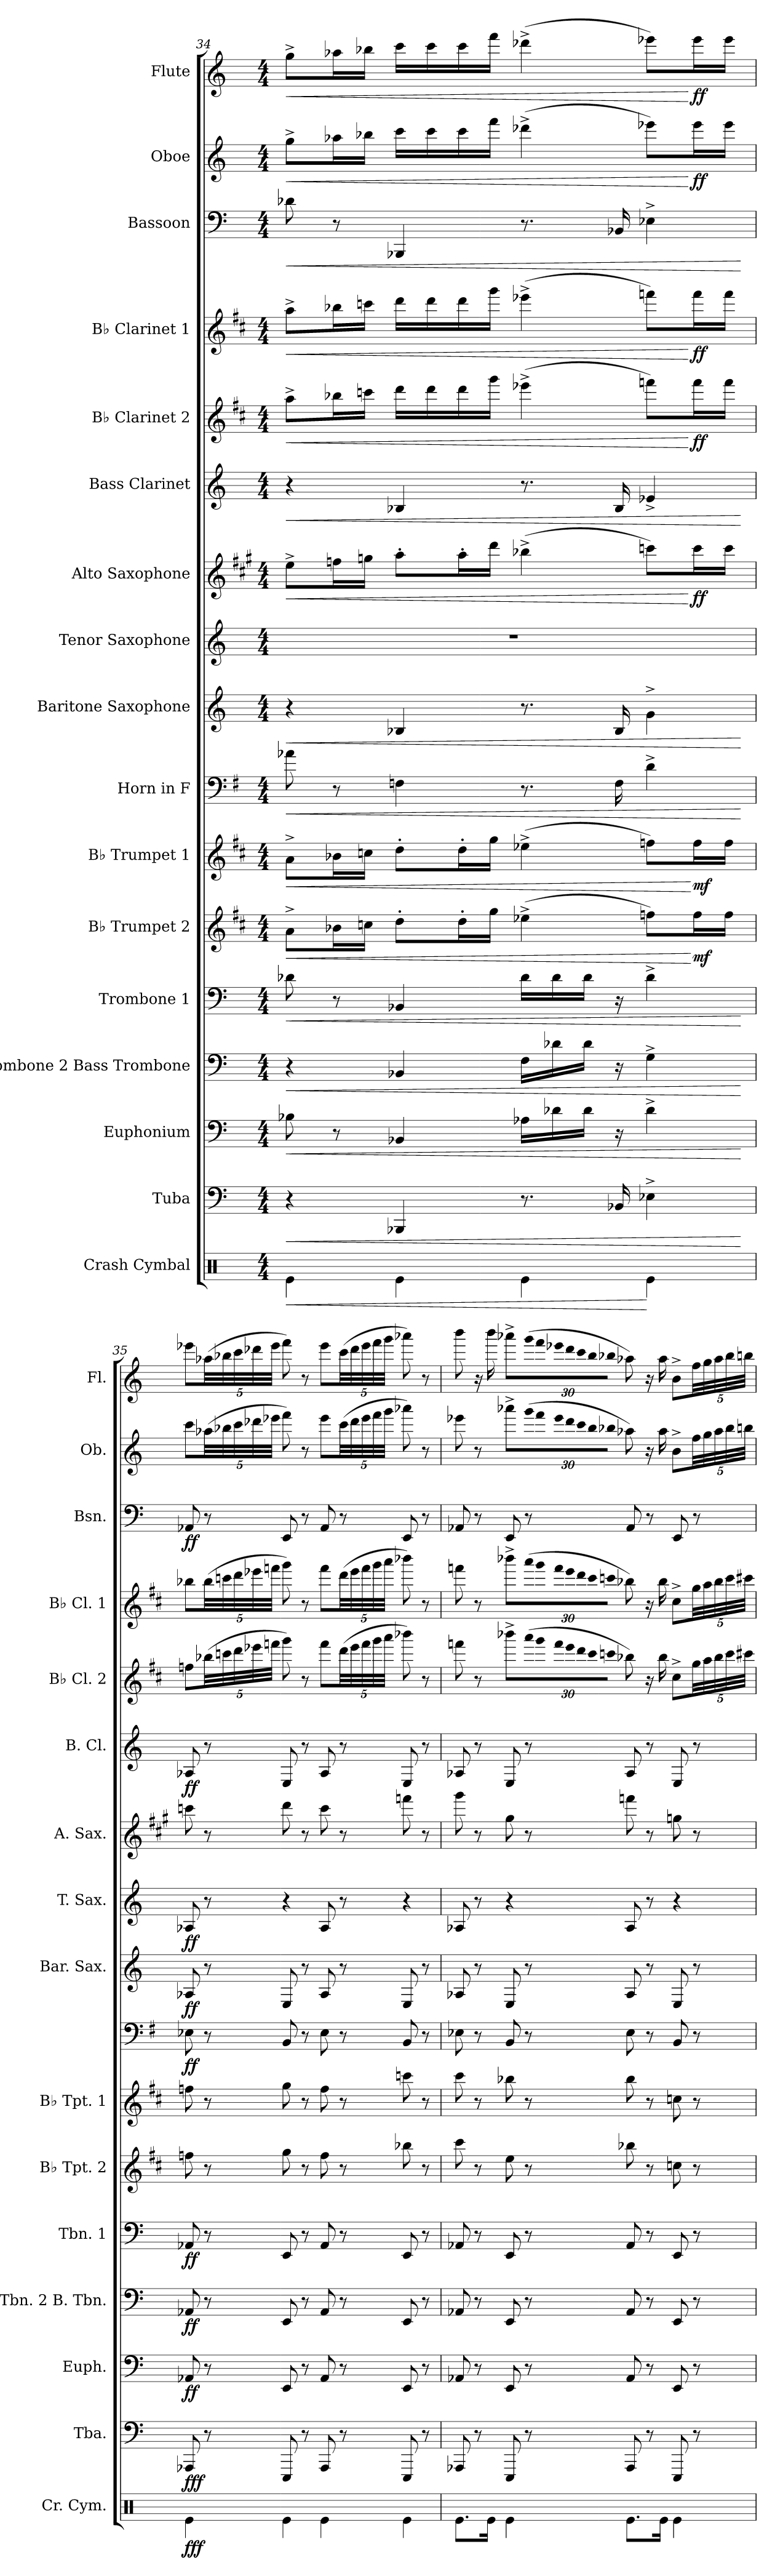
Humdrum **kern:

**kern	**dynam	**kern	**dynam	**kern	**dynam	**kern	**dynam	**kern	**dynam	**kern	**dynam	**kern	**dynam	**kern	**dynam	**kern	**dynam	**kern	**dynam	**kern	**dynam	**kern	**dynam	**kern	**dynam	**kern	**dynam	**kern	**dynam	**kern	**dynam	**kern	**dynam
*part17	*part17	*part16	*part16	*part15	*part15	*part14	*part14	*part13	*part13	*part12	*part12	*part11	*part11	*part10	*part10	*part9	*part9	*part8	*part8	*part7	*part7	*part6	*part6	*part5	*part5	*part4	*part4	*part3	*part3	*part2	*part2	*part1	*part1
*staff17	*staff17	*staff16	*staff16	*staff15	*staff15	*staff14	*staff14	*staff13	*staff13	*staff12	*staff12	*staff11	*staff11	*staff10	*staff10	*staff9	*staff9	*staff8	*staff8	*staff7	*staff7	*staff6	*staff6	*staff5	*staff5	*staff4	*staff4	*staff3	*staff3	*staff2	*staff2	*staff1	*staff1
*I"Crash Cymbal	*	*I"Tuba	*	*I"Euphonium	*	*I"Trombone 2 Bass Trombone	*	*I"Trombone 1	*	*I"B♭ Trumpet 2	*	*I"B♭ Trumpet 1	*	*I"Horn in F	*	*I"Baritone Saxophone	*	*I"Tenor Saxophone	*	*I"Alto Saxophone	*	*I"Bass Clarinet	*	*I"B♭ Clarinet 2	*	*I"B♭ Clarinet 1	*	*I"Bassoon	*	*I"Oboe	*	*I"Flute	*
*I'Cr. Cym.	*	*I'Tba.	*	*I'Euph.	*	*I'Tbn. 2 B. Tbn.	*	*I'Tbn. 1	*	*I'B♭ Tpt. 2	*	*I'B♭ Tpt. 1	*	*	*	*I'Bar. Sax.	*	*I'T. Sax.	*	*I'A. Sax.	*	*I'B. Cl.	*	*I'B♭ Cl. 2	*	*I'B♭ Cl. 1	*	*I'Bsn.	*	*I'Ob.	*	*I'Fl.	*
!!LO:PB:g=z
*clefX	*	*clefF4	*	*clefF4	*	*clefF4	*	*clefF4	*	*clefG2	*	*clefG2	*	*clefF4	*	*clefG2	*	*clefG2	*	*clefG2	*	*clefG2	*	*clefG2	*	*clefG2	*	*clefF4	*	*clefG2	*	*clefG2	*
*	*	*	*	*	*	*	*	*	*	*ITrd1c2	*	*ITrd1c2	*	*ITrd4c7	*	*ITrd12c21	*	*ITrd8c14	*	*ITrd5c9	*	*ITrd8c14	*	*ITrd1c2	*	*ITrd1c2	*	*	*	*	*	*	*
*k[]	*	*k[]	*	*k[]	*	*k[]	*	*k[]	*	*k[]	*	*k[]	*	*k[]	*	*k[]	*	*k[]	*	*k[]	*	*k[]	*	*k[]	*	*k[]	*	*k[]	*	*k[]	*	*k[]	*
*M4/4	*	*M4/4	*	*M4/4	*	*M4/4	*	*M4/4	*	*M4/4	*	*M4/4	*	*M4/4	*	*M4/4	*	*M4/4	*	*M4/4	*	*M4/4	*	*M4/4	*	*M4/4	*	*M4/4	*	*M4/4	*	*M4/4	*
=34	=34	=34	=34	=34	=34	=34	=34	=34	=34	=34	=34	=34	=34	=34	=34	=34	=34	=34	=34	=34	=34	=34	=34	=34	=34	=34	=34	=34	=34	=34	=34	=34	=34
!	!LO:HP:b	!	!LO:HP:b	!	!LO:HP:b	!	!LO:HP:b	!	!LO:HP:b	!	!LO:HP:b	!	!LO:HP:b	!	!LO:HP:b	!	!LO:HP:b	!	!	!	!LO:HP:b	!	!LO:HP:b	!	!LO:HP:b	!	!LO:HP:b	!	!LO:HP:b	!	!LO:HP:b	!	!LO:HP:b
4Re\	<	4r	<	8B-X\	<	4r	<	8d-X\	<	8g^\L	<	8g^\L	<	8d-X\	<	4r	<	1r	.	8g^\L	<	4r	<	8gg^\L	<	8gg^\L	<	8d-X\	<	8gg^\L	<	8gg^\L	<
.	.	.	.	8r	.	.	.	8r	.	16a-X\L	.	16a-X\L	.	8r	.	.	.	.	.	16a-X\L	.	.	.	16aa-X\L	.	16aa-X\L	.	8r	.	16aa-X\L	.	16aa-X\L	.
.	.	.	.	.	.	.	.	.	.	16b-X\JJ	.	16b-X\JJ	.	.	.	.	.	.	.	16b-X\JJ	.	.	.	16bb-X\JJ	.	16bb-X\JJ	.	.	.	16bb-X\JJ	.	16bb-X\JJ	.
4Re\	.	4BBB-X/	.	4BB-X/	.	4BB-X/	.	4BB-X/	.	8cc'\L	.	8cc'\L	.	4BB-X\	.	4BB-X/	.	.	.	8cc'\L	.	4BB-X/	.	16ccc\LL	.	16ccc\LL	.	4BBB-X/	.	16ccc\LL	.	16ccc\LL	.
.	.	.	.	.	.	.	.	.	.	.	.	.	.	.	.	.	.	.	.	.	.	.	.	16ccc\	.	16ccc\	.	.	.	16ccc\	.	16ccc\	.
.	.	.	.	.	.	.	.	.	.	16cc'\L	.	16cc'\L	.	.	.	.	.	.	.	16cc'\L	.	.	.	16ccc\	.	16ccc\	.	.	.	16ccc\	.	16ccc\	.
.	.	.	.	.	.	.	.	.	.	16ff\JJ	.	16ff\JJ	.	.	.	.	.	.	.	16ff\JJ	.	.	.	16fff\JJ	.	16fff\JJ	.	.	.	16fff\JJ	.	16fff\JJ	.
4Re\	.	8.r	.	16A-X\LL	.	16F\LL	.	16d-\LL	.	(>4dd-X^\	.	(>4dd-X^\	.	8.r	.	8.r	.	.	.	(>4dd-X^\	.	8.r	.	(>4ddd-X^\	.	(>4ddd-X^\	.	8.r	.	(>4ddd-X^\	.	(>4ddd-X^\	.
.	.	.	.	16d-X\	.	16d-X\	.	16d-\	.	.	.	.	.	.	.	.	.	.	.	.	.	.	.	.	.	.	.	.	.	.	.	.	.
.	.	.	.	16d-\JJ	.	16d-\JJ	.	16d-\JJ	.	.	.	.	.	.	.	.	.	.	.	.	.	.	.	.	.	.	.	.	.	.	.	.	.
.	.	16BB-X/	.	16r	.	16r	.	16r	.	.	.	.	.	16BB-\	.	16BB-/	.	.	.	.	.	16BB-/	.	.	.	.	.	16BB-X/	.	.	.	.	.
4Re\	[	4E-X^\	.	4d-^\	.	4G^\	.	4d-^\	.	8ee-X\L)	.	8ee-X\L)	.	4G^\	.	4G^\	.	.	.	8ee-X\L)	.	4E-X^/	.	8eee-X\L)	.	8eee-X\L)	.	4E-X^\	.	8eee-X\L)	.	8eee-X\L)	.
!	!	!	!	!	!	!	!	!	!	!	!LO:DY:n=1:b	!	!LO:DY:n=1:b	!	!	!	!	!	!	!	!LO:DY:n=1:b	!	!	!	!LO:DY:n=1:b	!	!LO:DY:n=1:b	!	!	!	!LO:DY:n=1:b	!	!LO:DY:n=1:b
.	.	.	.	.	.	.	.	.	.	16ee-\L	[ mf	16ee-\L	[ mf	.	.	.	.	.	.	16ee-\L	[ ff	.	.	16eee-\L	[ ff	16eee-\L	[ ff	.	.	16eee-\L	[ ff	16eee-\L	[ ff
.	.	.	.	.	.	.	.	.	.	16ee-\JJ	.	16ee-\JJ	.	.	.	.	.	.	.	16ee-\JJ	.	.	.	16eee-\JJ	.	16eee-\JJ	.	.	.	16eee-\JJ	.	16eee-\JJ	.
.	.	.	[	.	[	.	[	.	[	.	.	.	.	.	[	.	[	.	.	.	.	.	[	.	.	.	.	.	[	.	.	.	.
=35	=35	=35	=35	=35	=35	=35	=35	=35	=35	=35	=35	=35	=35	=35	=35	=35	=35	=35	=35	=35	=35	=35	=35	=35	=35	=35	=35	=35	=35	=35	=35	=35	=35
!	!LO:DY:b	!	!LO:DY:b	!	!LO:DY:b	!	!LO:DY:b	!	!LO:DY:b	!	!	!	!	!	!LO:DY:b	!	!LO:DY:b	!	!LO:DY:b	!	!	!	!LO:DY:b	!	!	!	!	!	!LO:DY:b	!	!	!	!
4Re\	fff	8AAA-X/	fff	8AA-X/	ff	8AA-X/	ff	8AA-X/	ff	8ee-X\	.	8ee-X\	.	8AA-X\	ff	8AA-X/	ff	8AA-X/	ff	8ee-X\	.	8AA-X/	ff	8ee-X\L	.	8aa-X\L	.	8AA-X/	ff	8ccc\L	.	8eee-X\L	.
*	*	*	*	*	*	*	*	*	*	*	*	*	*	*	*	*	*	*	*	*	*	*	*	*Xbrackettup	*	*Xbrackettup	*	*	*	*Xbrackettup	*	*Xbrackettup	*
.	.	8r	.	8r	.	8r	.	8r	.	8r	.	8r	.	8r	.	8r	.	8r	.	8r	.	8r	.	(>40aa-X\LL	.	(>40aa-\LL	.	8r	.	(>40aa-X\LL	.	(>40aa-X\LL	.
.	.	.	.	.	.	.	.	.	.	.	.	.	.	.	.	.	.	.	.	.	.	.	.	40bb-X\	.	40bb-X\	.	.	.	40bb-X\	.	40bb-X\	.
.	.	.	.	.	.	.	.	.	.	.	.	.	.	.	.	.	.	.	.	.	.	.	.	40ccc\	.	40ccc\	.	.	.	40ccc\	.	40ccc\	.
.	.	.	.	.	.	.	.	.	.	.	.	.	.	.	.	.	.	.	.	.	.	.	.	40ddd-X\	.	40ddd-X\	.	.	.	40ddd-X\	.	40ddd-X\	.
.	.	.	.	.	.	.	.	.	.	.	.	.	.	.	.	.	.	.	.	.	.	.	.	40eee-X\JJJ	.	40eee-X\JJJ	.	.	.	40eee-X\JJJ	.	40eee-\JJJ	.
4Re\	.	8EEE/	.	8EE/	.	8EE/	.	8EE/	.	8ff\	.	8ff\	.	8EE/	.	8EE/	.	4r	.	8ff\	.	8EE/	.	8fff\)	.	8fff\)	.	8EE/	.	8fff\)	.	8fff\)	.
.	.	8r	.	8r	.	8r	.	8r	.	8r	.	8r	.	8r	.	8r	.	.	.	8r	.	8r	.	8r	.	8r	.	8r	.	8r	.	8r	.
4Re\	.	8AAA-/	.	8AA-/	.	8AA-/	.	8AA-/	.	8ee-\	.	8ee-\	.	8AA-\	.	8AA-/	.	8AA-/	.	8ee-\	.	8AA-/	.	8eee-\L	.	8eee-\L	.	8AA-/	.	8eee-\L	.	8eee-\L	.
.	.	8r	.	8r	.	8r	.	8r	.	8r	.	8r	.	8r	.	8r	.	8r	.	8r	.	8r	.	(>40ccc\LL	.	(>40ccc\LL	.	8r	.	(>40ccc\LL	.	(>40ccc\LL	.
.	.	.	.	.	.	.	.	.	.	.	.	.	.	.	.	.	.	.	.	.	.	.	.	40ddd-\	.	40ddd-\	.	.	.	40ddd-\	.	40ddd-\	.
.	.	.	.	.	.	.	.	.	.	.	.	.	.	.	.	.	.	.	.	.	.	.	.	40eee-\	.	40eee-\	.	.	.	40eee-\	.	40eee-\	.
.	.	.	.	.	.	.	.	.	.	.	.	.	.	.	.	.	.	.	.	.	.	.	.	40fff\	.	40fff\	.	.	.	40fff\	.	40fff\	.
.	.	.	.	.	.	.	.	.	.	.	.	.	.	.	.	.	.	.	.	.	.	.	.	40ggg\JJJ	.	40ggg\JJJ	.	.	.	40ggg\JJJ	.	40ggg\JJJ	.
4Re\	.	8EEE/	.	8EE/	.	8EE/	.	8EE/	.	8aa-X\	.	8bb-X\	.	8EE/	.	8EE/	.	4r	.	8aa-X\	.	8EE/	.	8aaa-X\)	.	8aaa-X\)	.	8EE/	.	8aaa-X\)	.	8aaa-X\)	.
.	.	8r	.	8r	.	8r	.	8r	.	8r	.	8r	.	8r	.	8r	.	.	.	8r	.	8r	.	8r	.	8r	.	8r	.	8r	.	8r	.
=36	=36	=36	=36	=36	=36	=36	=36	=36	=36	=36	=36	=36	=36	=36	=36	=36	=36	=36	=36	=36	=36	=36	=36	=36	=36	=36	=36	=36	=36	=36	=36	=36	=36
8.Re\L	.	8AAA-X/	.	8AA-X/	.	8AA-X/	.	8AA-X/	.	8bb\	.	8bb\	.	8AA-X\	.	8AA-X/	.	8AA-X/	.	8bb\	.	8AA-X/	.	8eee-X\	.	8eee-X\	.	8AA-X/	.	8eee-X\	.	8bbb\	.
.	.	8r	.	8r	.	8r	.	8r	.	8r	.	8r	.	8r	.	8r	.	8r	.	8r	.	8r	.	8r	.	8r	.	8r	.	8r	.	16r	.
16Re\Jk	.	.	.	.	.	.	.	.	.	.	.	.	.	.	.	.	.	.	.	.	.	.	.	.	.	.	.	.	.	.	.	16bbb\	.
4Re\	.	8EEE/	.	8EE/	.	8EE/	.	8EE/	.	8dd\	.	8aa-X\	.	8EE/	.	8EE/	.	4r	.	8b\	.	8EE/	.	8aaa-X^\L	.	8aaa-X^\L	.	8EE/	.	8aaa-X^\L	.	8aaa-X^\L	.
!	!	!	!	!	!	!	!	!	!	!	!	!	!	!	!	!	!	!	!	!	!	!	!	!LO:N:vis=32	!	!LO:N:vis=32	!	!	!	!LO:N:vis=32	!	!LO:N:vis=32	!
.	.	8r	.	8r	.	8r	.	8r	.	8r	.	8r	.	8r	.	8r	.	.	.	8r	.	8r	.	(>960%17ggg\LL	.	(>960%17ggg\LL	.	8r	.	(>960%17ggg\LL	.	(>960%17ggg\LL	.
!	!	!	!	!	!	!	!	!	!	!	!	!	!	!	!	!	!	!	!	!	!	!	!	!LO:N:vis=32	!	!LO:N:vis=32	!	!	!	!LO:N:vis=32	!	!LO:N:vis=32	!
.	.	.	.	.	.	.	.	.	.	.	.	.	.	.	.	.	.	.	.	.	.	.	.	960%17fff\	.	960%17fff\	.	.	.	960%17fff\	.	960%17fff\	.
!	!	!	!	!	!	!	!	!	!	!	!	!	!	!	!	!	!	!	!	!	!	!	!	!LO:N:vis=32	!	!LO:N:vis=32	!	!	!	!LO:N:vis=32	!	!LO:N:vis=32	!
.	.	.	.	.	.	.	.	.	.	.	.	.	.	.	.	.	.	.	.	.	.	.	.	960%17eee-\	.	960%17eee-\	.	.	.	960%17eee-\	.	960%17eee-X\	.
!	!	!	!	!	!	!	!	!	!	!	!	!	!	!	!	!	!	!	!	!	!	!	!	!LO:N:vis=32	!	!LO:N:vis=32	!	!	!	!LO:N:vis=32	!	!LO:N:vis=32	!
.	.	.	.	.	.	.	.	.	.	.	.	.	.	.	.	.	.	.	.	.	.	.	.	960%17ddd\	.	960%17ddd\	.	.	.	960%17ddd\	.	960%17ddd\	.
!	!	!	!	!	!	!	!	!	!	!	!	!	!	!	!	!	!	!	!	!	!	!	!	!LO:N:vis=32	!	!LO:N:vis=32	!	!	!	!LO:N:vis=32	!	!LO:N:vis=32	!
.	.	.	.	.	.	.	.	.	.	.	.	.	.	.	.	.	.	.	.	.	.	.	.	960%17ccc\	.	960%17ccc\	.	.	.	960%17ccc\	.	960%17ccc\	.
!	!	!	!	!	!	!	!	!	!	!	!	!	!	!	!	!	!	!	!	!	!	!	!	!LO:N:vis=32	!	!LO:N:vis=32	!	!	!	!LO:N:vis=32	!	!LO:N:vis=32	!
.	.	.	.	.	.	.	.	.	.	.	.	.	.	.	.	.	.	.	.	.	.	.	.	960%17bb\	.	960%17bb\	.	.	.	960%17bb\	.	960%17bb\	.
!	!	!	!	!	!	!	!	!	!	!	!	!	!	!	!	!	!	!	!	!	!	!	!	!LO:N:vis=32	!	!LO:N:vis=32	!	!	!	!LO:N:vis=32	!	!LO:N:vis=32	!
.	.	.	.	.	.	.	.	.	.	.	.	.	.	.	.	.	.	.	.	.	.	.	.	960%17bb-X\JJJ	.	960%17bb-X\JJJ	.	.	.	960%17bb-X\JJJ	.	960%17bb-X\JJJ	.
.	.	.	.	.	.	.	.	.	.	.	.	.	.	.	.	.	.	.	.	.	.	.	.	8aa-X\)	.	8aa-X\)	.	.	.	8aa-X\)	.	8aa-X\)	.
8.Re\L	.	8AAA-/	.	8AA-/	.	8AA-/	.	8AA-/	.	8aa-X\	.	8aa-\	.	8AA-\	.	8AA-/	.	8AA-/	.	8aa-X\	.	8AA-/	.	.	.	.	.	8AA-/	.	.	.	.	.
.	.	.	.	.	.	.	.	.	.	.	.	.	.	.	.	.	.	.	.	.	.	.	.	16r	.	16r	.	.	.	16r	.	16r	.
.	.	8r	.	8r	.	8r	.	8r	.	8r	.	8r	.	8r	.	8r	.	8r	.	8r	.	8r	.	.	.	.	.	8r	.	.	.	.	.
.	.	.	.	.	.	.	.	.	.	.	.	.	.	.	.	.	.	.	.	.	.	.	.	16aa-\	.	16aa-\	.	.	.	16aa-\	.	16aa-\	.
16Re\Jk	.	.	.	.	.	.	.	.	.	.	.	.	.	.	.	.	.	.	.	.	.	.	.	.	.	.	.	.	.	.	.	.	.
.	.	.	.	.	.	.	.	.	.	.	.	.	.	.	.	.	.	.	.	.	.	.	.	8b^\L	.	8b^\L	.	.	.	8b^\L	.	8b^\L	.
4Re\	.	8EEE/	.	8EE/	.	8EE/	.	8EE/	.	8b-X\	.	8b-X\	.	8EE/	.	8EE/	.	4r	.	8b-X\	.	8EE/	.	.	.	.	.	8EE/	.	.	.	.	.
.	.	.	.	.	.	.	.	.	.	.	.	.	.	.	.	.	.	.	.	.	.	.	.	40ff\LL	.	40ff\LL	.	.	.	40ff\LL	.	40ff\LL	.
.	.	8r	.	8r	.	8r	.	8r	.	8r	.	8r	.	8r	.	8r	.	.	.	8r	.	8r	.	.	.	.	.	8r	.	.	.	.	.
.	.	.	.	.	.	.	.	.	.	.	.	.	.	.	.	.	.	.	.	.	.	.	.	40gg\	.	40gg\	.	.	.	40gg\	.	40gg\	.
.	.	.	.	.	.	.	.	.	.	.	.	.	.	.	.	.	.	.	.	.	.	.	.	40aa-\	.	40aa-\	.	.	.	40aa-\	.	40aa-\	.
.	.	.	.	.	.	.	.	.	.	.	.	.	.	.	.	.	.	.	.	.	.	.	.	40bb-\	.	40bb-\	.	.	.	40bb-\	.	40bb-\	.
.	.	.	.	.	.	.	.	.	.	.	.	.	.	.	.	.	.	.	.	.	.	.	.	40bbn\JJJ	.	40bbn\JJJ	.	.	.	40bbn\JJJ	.	40bbn\JJJ	.
.	.	.	.	.	.	.	.	.	.	.	.	.	.	.	.	.	.	.	.	.	.	.	.	960ryy	.	960ryy	.	.	.	960ryy	.	960ryy	.
=	=	=	=	=	=	=	=	=	=	=	=	=	=	=	=	=	=	=	=	=	=	=	=	=	=	=	=	=	=	=	=	=	=
*-	*-	*-	*-	*-	*-	*-	*-	*-	*-	*-	*-	*-	*-	*-	*-	*-	*-	*-	*-	*-	*-	*-	*-	*-	*-	*-	*-	*-	*-	*-	*-	*-	*-
